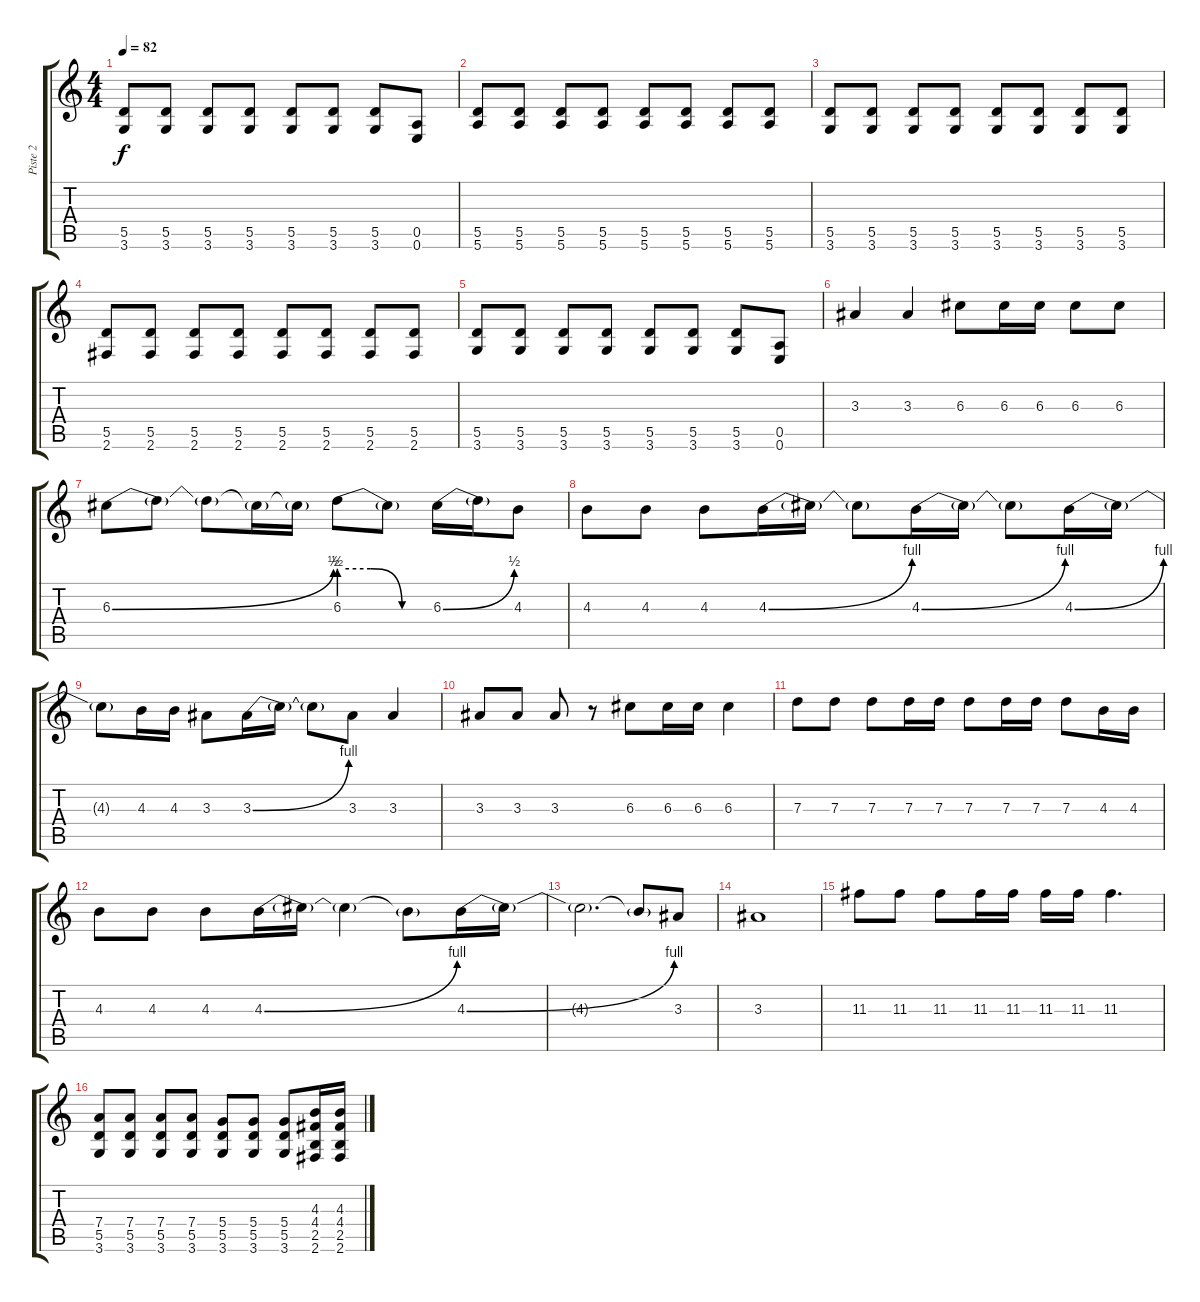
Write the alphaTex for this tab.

\track ("Piste 2" "Piste 2") {instrument overdrivenguitar}
\staff {score tabs}
\tuning (E4 B3 G3 D3 A2 E2) {hide}
\ts (4 4)
\tempo 82
\clef g2
\ks c
(5.5 3.6).8{dy f} (5.5 3.6).8 (5.5 3.6).8 (5.5 3.6).8 (5.5 3.6).8 (5.5 3.6).8 (5.5 3.6).8 (0.5 0.6).8 |
(5.5 5.6).8 (5.5 5.6).8 (5.5 5.6).8 (5.5 5.6).8 (5.5 5.6).8 (5.5 5.6).8 (5.5 5.6).8 (5.5 5.6).8 |
(5.5 3.6).8 (5.5 3.6).8 (5.5 3.6).8 (5.5 3.6).8 (5.5 3.6).8 (5.5 3.6).8 (5.5 3.6).8 (5.5 3.6).8 |
(5.5 2.6).8 (5.5 2.6).8 (5.5 2.6).8 (5.5 2.6).8 (5.5 2.6).8 (5.5 2.6).8 (5.5 2.6).8 (5.5 2.6).8 |
(5.5 3.6).8 (5.5 3.6).8 (5.5 3.6).8 (5.5 3.6).8 (5.5 3.6).8 (5.5 3.6).8 (5.5 3.6).8 (0.5 0.6).8 |
3.3.4 3.3.4 6.3.8 6.3.16 6.3.16 6.3.8 6.3.8 |
6.3{be (bend 0 0 60 2)}.8 6.3{t}.8 6.3{t}.8 6.3{t}.16 6.3{t}.16 6.3{be (custom 0 2 20 2 40 0 60 0)}.8 6.3{t}.8 6.3{be (bend 0 0 60 2)}.16 6.3{t}.16 4.3.8 |
4.3.8 4.3.8 4.3.8 4.3{be (bend 0 0 60 4)}.16 4.3{t}.16 4.3{t}.8 4.3{be (bend 0 0 60 4)}.16 4.3{t}.16 4.3{t}.8 4.3{be (bend 0 0 60 4)}.16 4.3{t}.16 |
4.3{t}.8 4.3.16 4.3.16 3.3.8 3.3{be (bend 0 0 60 4)}.16 3.3{t}.16 3.3{t}.8 3.3.8 3.3.4 |
3.3.8 3.3.8 3.3.8 r.8 6.3.8 6.3.16 6.3.16 6.3.4 |
7.3.8 7.3.8 7.3.8 7.3.16 7.3.16 7.3.8 7.3.16 7.3.16 7.3.8 4.3.16 4.3.16 |
4.3.8 4.3.8 4.3.8 4.3{be (bend 0 0 60 4)}.16 4.3{t}.16 4.3{t}.4 4.3{t}.8 4.3{be (bend 0 0 60 4)}.16 4.3{t}.16 |
4.3{t}.2{d} 4.3{t}.8 3.3.8 |
3.3.1 |
11.3.8 11.3.8 11.3.8 11.3.16 11.3.16 11.3.16 11.3.16 11.3.4{d} |
(7.4 5.5 3.6).8 (7.4 5.5 3.6).8 (7.4 5.5 3.6).8 (7.4 5.5 3.6).8 (5.4 5.5 3.6).8 (5.4 5.5 3.6).8 (5.4 5.5 3.6).8 (4.3 4.4 2.5 2.6).16 (4.3 4.4 2.5 2.6).16
